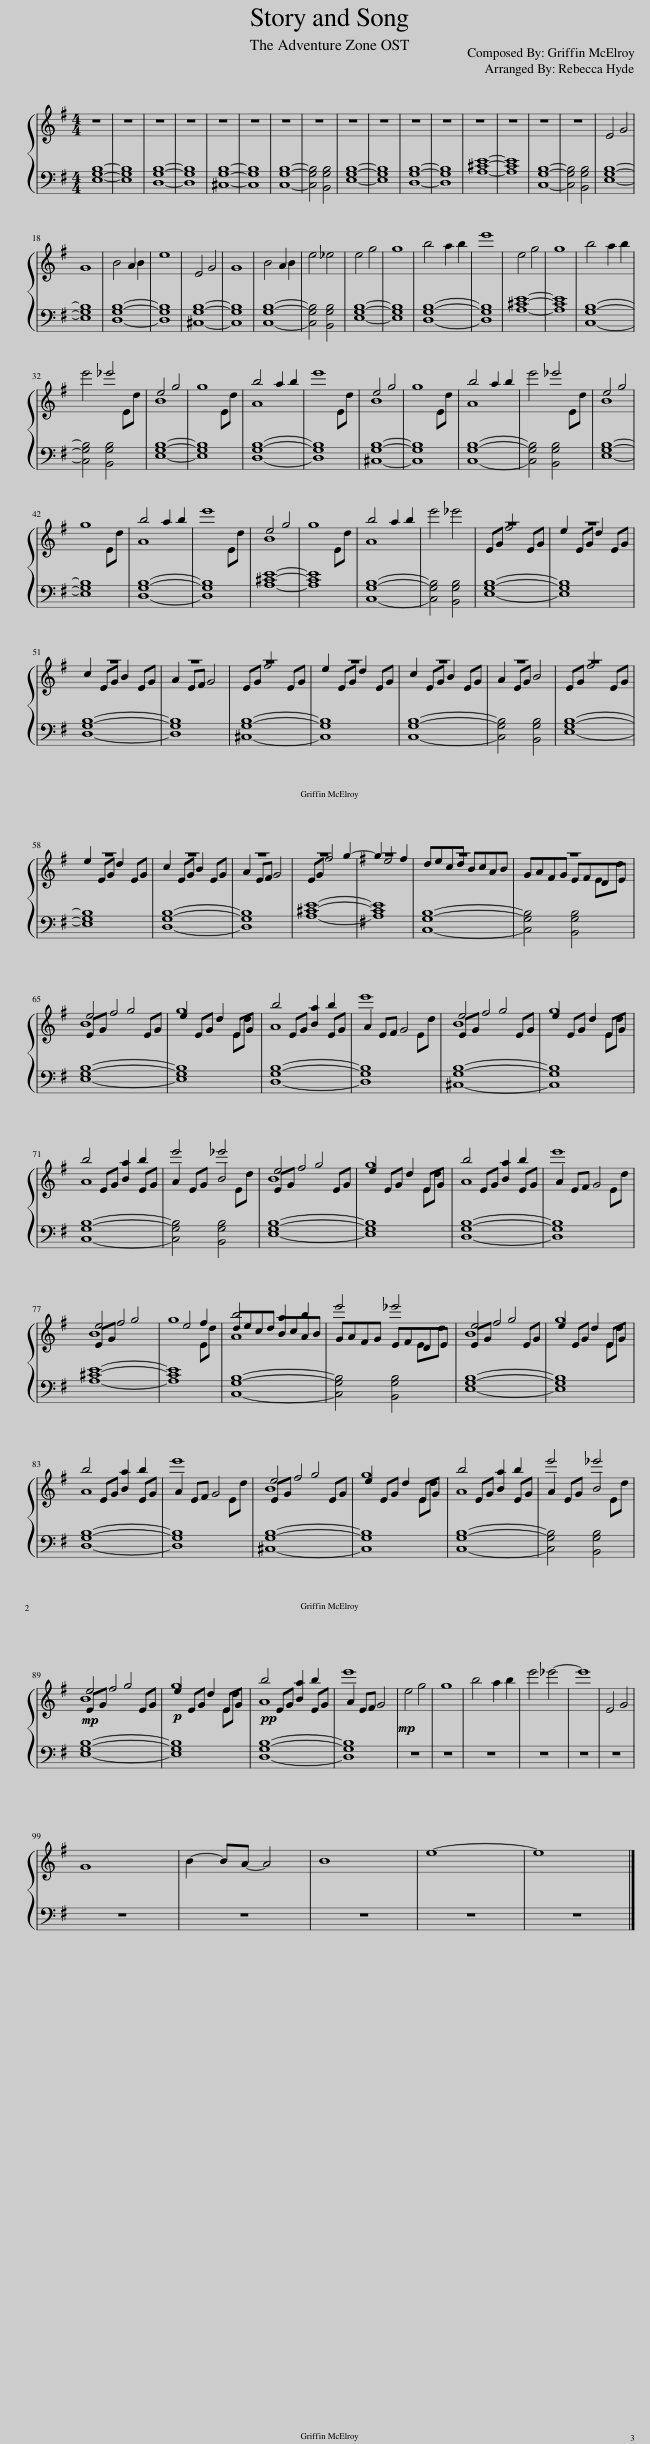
X:1
%%score { ( 1 3 4 ) | 2 }
L:1/8
M:4/4
I:linebreak $
K:G
V:1 treble
V:3 treble
V:4 treble
V:2 bass
V:1
 z8 | z8 | z8 | z8 | z8 | %5
 z8 | z8 | z8 | z8 | z8 | %10
 z8 | z8 | z8 | z8 | z8 | %15
 z8 | E4 G4 |$ G8 | B4 A2 B2 | e8 | %20
 E4 G4 | G8 | B4 A2 B2 | e4 _e4 | e4 g4 | %25
 g8 | b4 a2 b2 | e'8 | e4 g4 | g8 | %30
 b4 a2 b2 |$ e'4 _e'4 | e4 g4 | g8 | b4 a2 b2 | %35
 e'8 | e4 g4 | g8 | b4 a2 b2 | e'4 _e'4 | %40
 e4 g4 |$ g8 | b4 a2 b2 | e'8 | e4 g4 | %45
 g8 | b4 a2 b2 | e'4 _e'4 | z8 | z8 |$ %50
 z8 | z8 | z8 | z8 | z8 | %55
 z8 | z8 |$ z8 | z8 | z8 | %60
 z8 |[K:G] z8 | z8 | z8 |$ e4 g4 | %65
 g8 | b4 a2 b2 | e'8 | e4 g4 | g8 |$ %70
 b4 a2 b2 | e'4 _e'4 | e4 g4 | g8 | b4 a2 b2 | %75
 e'8 |$ e4 g4 | g8 | b4 a2 b2 | e'4 _e'4 | %80
 e4 g4 | g8 |$ b4 a2 b2 | e'8 | e4 g4 | %85
 g8 | b4 a2 b2 | e'4 _e'4 |$!mp! e4 g4 |!p! g8 | %90
!pp! b4 a2 b2 | e'8 |!mp! e4 g4 | g8 | b4 a2 b2 | %95
 e'4 _e'4- | e'8 | E4 G4 |$ G8 | B2- BA- A4 | %100
 B8 | e8- | e8 |] %103
V:2
 [E,G,B,]8- | [E,G,B,]8 | [D,G,B,]8- | [D,G,B,]8 | [^C,G,B,]8- | %5
 [C,G,B,]8 | [C,G,B,]8- | [C,G,B,]4 [B,,G,B,]4 | [E,G,B,]8- | [E,G,B,]8 | %10
 [D,G,B,]8- | [D,G,B,]8 | [A,^CE]8- | [A,CE]8 | [C,G,B,]8- | %15
 [C,G,B,]4 [B,,G,B,]4 | [E,G,B,]8- |$ [E,G,B,]8 | [D,G,B,]8- | [D,G,B,]8 | %20
 [^C,G,B,]8- | [C,G,B,]8 | [C,G,B,]8- | [C,G,B,]4 [B,,G,B,]4 | [E,G,B,]8- | %25
 [E,G,B,]8 | [D,G,B,]8- | [D,G,B,]8 | [A,^CE]8- | [A,CE]8 | %30
 [C,G,B,]8- |$ [C,G,B,]4 [B,,G,B,]4 | [E,G,B,]8- | [E,G,B,]8 | [D,G,B,]8- | %35
 [D,G,B,]8 | [^C,G,B,]8- | [C,G,B,]8 | [C,G,B,]8- | [C,G,B,]4 [B,,G,B,]4 | %40
 [E,G,B,]8- |$ [E,G,B,]8 | [D,G,B,]8- | [D,G,B,]8 | [A,^CE]8- | %45
 [A,CE]8 | [C,G,B,]8- | [C,G,B,]4 [B,,G,B,]4 | [E,G,B,]8- | [E,G,B,]8 |$ %50
 [D,G,B,]8- | [D,G,B,]8 | [^C,G,B,]8- | [C,G,B,]8 | [C,G,B,]8- | %55
 [C,G,B,]4 [B,,G,B,]4 | [E,G,B,]8- |$ [E,G,B,]8 | [D,G,B,]8- | [D,G,B,]8 | %60
 [A,^CE]8- |[K:G] [A,CE]8 | [C,G,B,]8- | [C,G,B,]4 [B,,G,B,]4 |$ [E,G,B,]8- | %65
 [E,G,B,]8 | [D,G,B,]8- | [D,G,B,]8 | [^C,G,B,]8- | [C,G,B,]8 |$ %70
 [C,G,B,]8- | [C,G,B,]4 [B,,G,B,]4 | [E,G,B,]8- | [E,G,B,]8 | [D,G,B,]8- | %75
 [D,G,B,]8 |$ [A,^CE]8- | [A,CE]8 | [C,G,B,]8- | [C,G,B,]4 [B,,G,B,]4 | %80
 [E,G,B,]8- | [E,G,B,]8 |$ [D,G,B,]8- | [D,G,B,]8 | [^C,G,B,]8- | %85
 [C,G,B,]8 | [C,G,B,]8- | [C,G,B,]4 [B,,G,B,]4 |$ [E,G,B,]8- | [E,G,B,]8 | %90
 [D,G,B,]8- | [D,G,B,]8 | z8 | z8 | z8 | %95
 z8 | z8 | z8 |$ z8 | z8 | %100
 z8 | z8 | z8 |] %103
V:3
 x8 | x8 | x8 | x8 | x8 | %5
 x8 | x8 | x8 | x8 | x8 | %10
 x8 | x8 | x8 | x8 | x8 | %15
 x8 | x8 |$ x8 | x8 | x8 | %20
 x8 | x8 | x8 | x8 | x8 | %25
 x8 | x8 | x8 | x8 | x8 | %30
 x8 |$ x6 Ed | B8 | x6 Ed | A8 | %35
 x6 Ed | B8 | x6 Ed | A8 | x6 Ed | %40
 B8 |$ x6 Ed | A8 | x6 Ed | B8 | %45
 x6 Ed | A8 | x8 | x8 | x8 |$ %50
 x8 | x8 | x8 | x8 | x8 | %55
 x8 | x8 |$ x8 | x8 | x8 | %60
 x8 |[K:G] x8 | x8 | x6 Ed |$ B8 | %65
 x6 Ed | A8 | x6 Ed | B8 | x6 Ed |$ %70
 A8 | x6 Ed | B8 | x6 Ed | A8 | %75
 x6 Ed |$ B8 | x6 Ed | A8 | x6 Ed | %80
 B8 | x6 Ed |$ A8 | x6 Ed | B8 | %85
 x6 Ed | A8 | x6 Ed |$ B8 | x6 Ed | %90
 A8 | x8 | x8 | x8 | x8 | %95
 x8 | x8 | x8 |$ x8 | x8 | %100
 x8 | x8 | x8 |] %103
V:4
 x8 | x8 | x8 | x8 | x8 | %5
 x8 | x8 | x8 | x8 | x8 | %10
 x8 | x8 | x8 | x8 | x8 | %15
 x8 | x8 |$ x8 | x8 | x8 | %20
 x8 | x8 | x8 | x8 | x8 | %25
 x8 | x8 | x8 | x8 | x8 | %30
 x8 |$ x8 | x8 | x8 | x8 | %35
 x8 | x8 | x8 | x8 | x8 | %40
 x8 |$ x8 | x8 | x8 | x8 | %45
 x8 | x8 | x8 | EG f4 EG | e2 EG d2 EG |$ %50
 c2 EG B2 EG | A2 EF G4 | EG f4 EG | e2 EG d2 EG | c2 EG B2 EG | %55
 A2 EG B4 | EG f4 EG |$ e2 EG d2 EG | c2 EG B2 EG | A2 EF G4 | %60
 EG f4 g2- |[K:G] g2 e4 f2 | decd BcAB | GAFG EFDE |$ EG f4 EG | %65
 e2 EG d2 EG | x2 EG B2 EG | A2 EF G4 | EG f4 EG | e2 EG d2 EG |$ %70
 x2 EG B2 EG | A2 EG B4 | EG f4 EG | e2 EG d2 EG | x2 EG B2 EG | %75
 A2 EF G4 |$ EG f4 x2 | x2 e4 f2 | decd BcAB | GAFG EFDE | %80
 EG f4 EG | e2 EG d2 EG |$ x2 EG B2 EG | A2 EF G4 | EG f4 EG | %85
 e2 EG d2 EG | x2 EG B2 EG | A2 EG B4 |$ EG f4 EG | e2 EG d2 EG | %90
 x2 EG B2 EG | A2 EF G4 | x8 | x8 | x8 | %95
 x8 | x8 | x8 |$ x8 | x8 | %100
 x8 | x8 | x8 |] %103
